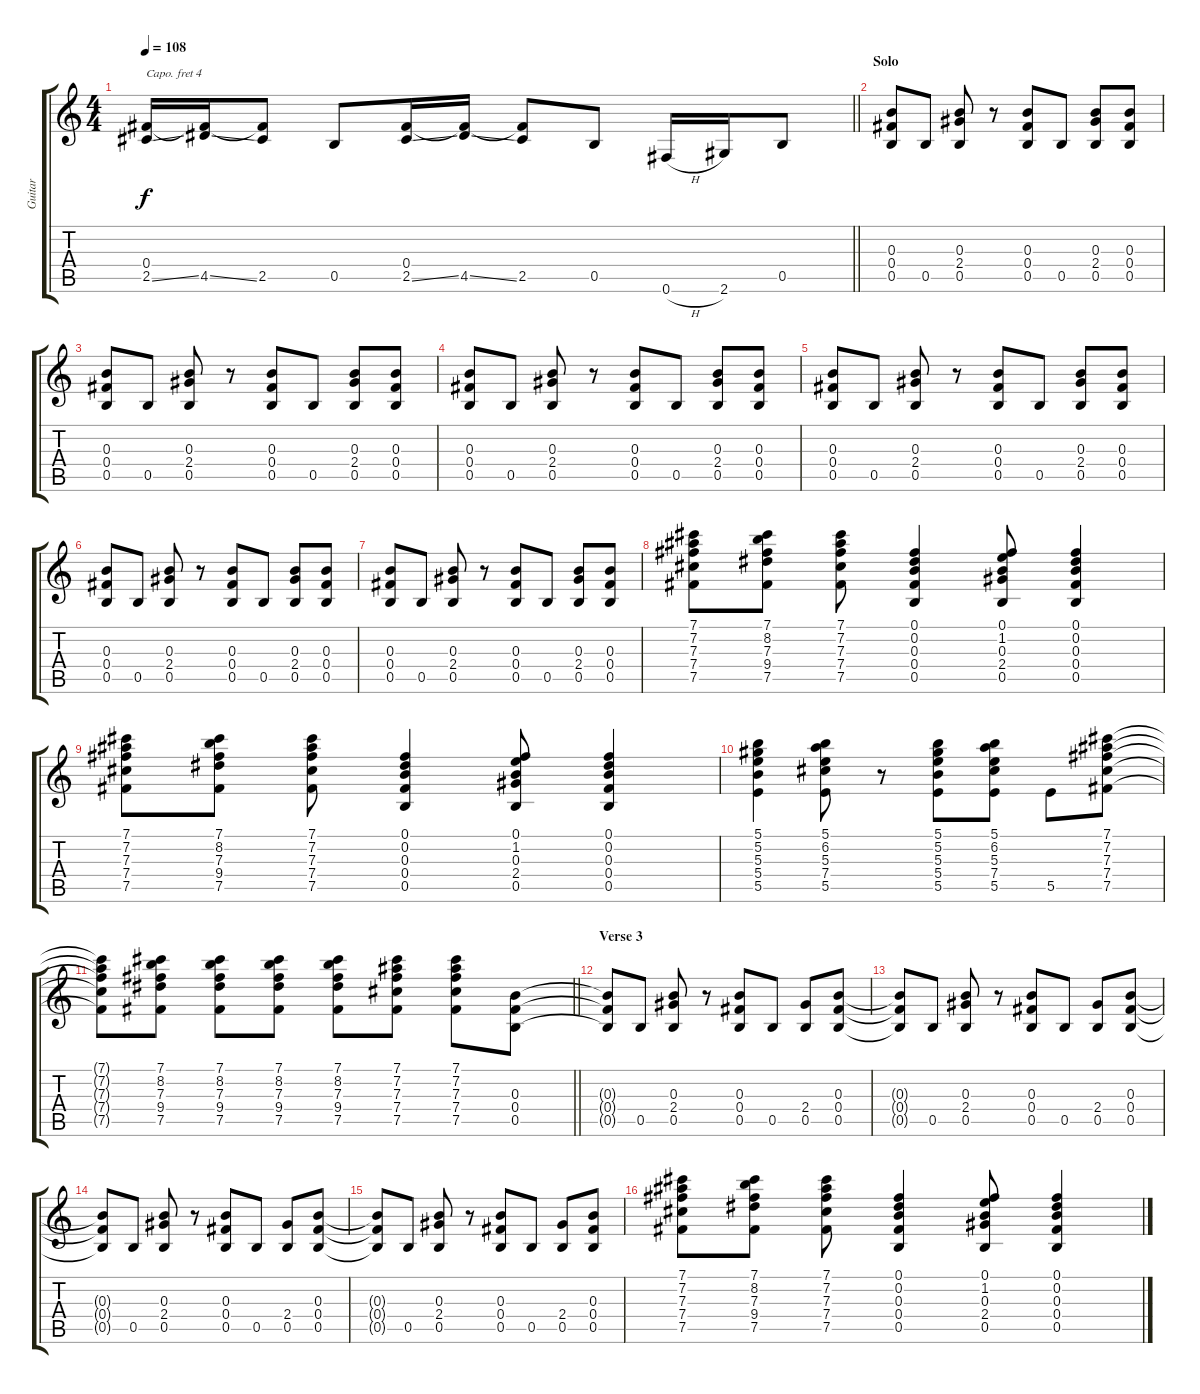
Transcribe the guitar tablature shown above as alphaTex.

\track ("Guitar" "Guitar") {instrument overdrivenguitar}
\staff {score tabs}
\capo 4
\tuning (D4 B3 G3 D3 G2 D2) {hide}
\ts (4 4)
\tempo 108
\clef g2
\barLineRight lightlight
\ks c
(0.4 2.5{ss}).16{dy f} (0.4{t} 4.5{ss}).16 (0.4{t} 2.5).8 0.5.8 (0.4 2.5{ss}).16 (0.4{t} 4.5{ss}).16 (0.4{t} 2.5).8 0.5.8 0.6{h}.16 2.6.16 0.5.8 |
\section ("" "Solo")
(0.3 0.4 0.5).8 0.5.8 (0.3 2.4 0.5).8 r.8 (0.3 0.4 0.5).8 0.5.8 (0.3 2.4 0.5).8 (0.3 0.4 0.5).8 |
(0.3 0.4 0.5).8 0.5.8 (0.3 2.4 0.5).8 r.8 (0.3 0.4 0.5).8 0.5.8 (0.3 2.4 0.5).8 (0.3 0.4 0.5).8 |
(0.3 0.4 0.5).8 0.5.8 (0.3 2.4 0.5).8 r.8 (0.3 0.4 0.5).8 0.5.8 (0.3 2.4 0.5).8 (0.3 0.4 0.5).8 |
(0.3 0.4 0.5).8 0.5.8 (0.3 2.4 0.5).8 r.8 (0.3 0.4 0.5).8 0.5.8 (0.3 2.4 0.5).8 (0.3 0.4 0.5).8 |
(0.3 0.4 0.5).8 0.5.8 (0.3 2.4 0.5).8 r.8 (0.3 0.4 0.5).8 0.5.8 (0.3 2.4 0.5).8 (0.3 0.4 0.5).8 |
(0.3 0.4 0.5).8 0.5.8 (0.3 2.4 0.5).8 r.8 (0.3 0.4 0.5).8 0.5.8 (0.3 2.4 0.5).8 (0.3 0.4 0.5).8 |
(7.1 7.2 7.3 7.4 7.5).8 (7.1 8.2 7.3 9.4 7.5).8 (7.1 7.2 7.3 7.4 7.5).8 (0.1 0.2 0.3 0.4 0.5).4 (0.1 1.2 0.3 2.4 0.5).8 (0.1 0.2 0.3 0.4 0.5).4 |
(7.1 7.2 7.3 7.4 7.5).8 (7.1 8.2 7.3 9.4 7.5).8 (7.1 7.2 7.3 7.4 7.5).8 (0.1 0.2 0.3 0.4 0.5).4 (0.1 1.2 0.3 2.4 0.5).8 (0.1 0.2 0.3 0.4 0.5).4 |
(5.1 5.2 5.3 5.4 5.5).4 (5.1 6.2 5.3 7.4 5.5).8 r.8 (5.1 5.2 5.3 5.4 5.5).8 (5.1 6.2 5.3 7.4 5.5).8 5.5.8 (7.1 7.2 7.3 7.4 7.5).8 |
\barLineRight lightlight
(7.1{t} 7.2{t} 7.3{t} 7.4{t} 7.5{t}).8 (7.1 8.2 7.3 9.4 7.5).8 (7.1 8.2 7.3 9.4 7.5).8 (7.1 8.2 7.3 9.4 7.5).8 (7.1 8.2 7.3 9.4 7.5).8 (7.1 7.2 7.3 7.4 7.5).8 (7.1 7.2 7.3 7.4 7.5).8 (0.3 0.4 0.5).8 |
\section ("" "Verse 3")
(0.3{t} 0.4{t} 0.5{t}).8 0.5.8 (0.3 2.4 0.5).8 r.8 (0.3 0.4 0.5).8 0.5.8 (2.4 0.5).8 (0.3 0.4 0.5).8 |
(0.3{t} 0.4{t} 0.5{t}).8 0.5.8 (0.3 2.4 0.5).8 r.8 (0.3 0.4 0.5).8 0.5.8 (2.4 0.5).8 (0.3 0.4 0.5).8 |
(0.3{t} 0.4{t} 0.5{t}).8 0.5.8 (0.3 2.4 0.5).8 r.8 (0.3 0.4 0.5).8 0.5.8 (2.4 0.5).8 (0.3 0.4 0.5).8 |
(0.3{t} 0.4{t} 0.5{t}).8 0.5.8 (0.3 2.4 0.5).8 r.8 (0.3 0.4 0.5).8 0.5.8 (2.4 0.5).8 (0.3 0.4 0.5).8 |
(7.1 7.2 7.3 7.4 7.5).8 (7.1 8.2 7.3 9.4 7.5).8 (7.1 7.2 7.3 7.4 7.5).8 (0.1 0.2 0.3 0.4 0.5).4 (0.1 1.2 0.3 2.4 0.5).8 (0.1 0.2 0.3 0.4 0.5).4
